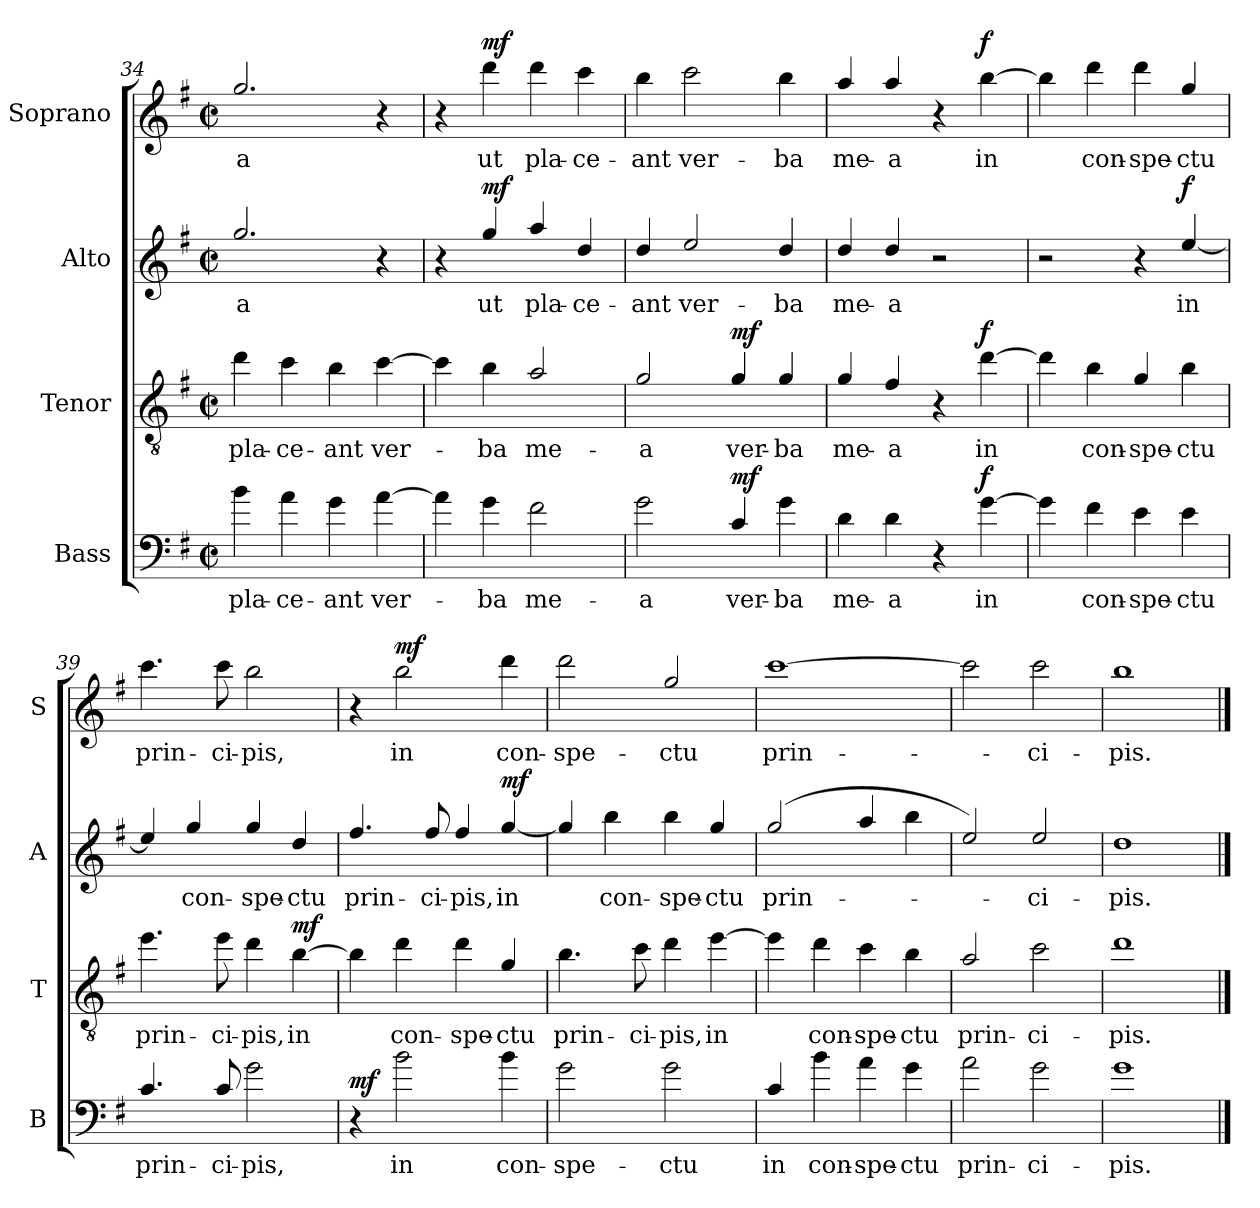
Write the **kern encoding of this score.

**kern	**text	**dynam	**kern	**text	**dynam	**kern	**text	**dynam	**kern	**text	**dynam
*part4	*part4	*part4	*part3	*part3	*part3	*part2	*part2	*part2	*part1	*part1	*part1
*staff4	*staff4	*staff4	*staff3	*staff3	*staff3	*staff2	*staff2	*staff2	*staff1	*staff1	*staff1
*I"Bass	*	*	*I"Tenor	*	*	*I"Alto	*	*	*I"Soprano	*	*
*I'B	*	*	*I'T	*	*	*I'A	*	*	*I'S	*	*
*clefF4	*	*	*clefGv2	*	*	*clefG2	*	*	*clefG2	*	*
*ITrd7c12	*	*	*ITrd7c12	*	*	*ITrd7c12	*	*	*ITrd7c12	*	*
*k[f#]	*	*	*k[f#]	*	*	*k[f#]	*	*	*k[f#]	*	*
*G:	*	*	*G:	*	*	*G:	*	*	*G:	*	*
*M2/2	*	*	*M2/2	*	*	*M2/2	*	*	*M2/2	*	*
*met(c|)	*	*	*met(c|)	*	*	*met(c|)	*	*	*met(c|)	*	*
=34	=34	=34	=34	=34	=34	=34	=34	=34	=34	=34	=34
!	!LO:LY:b	!	!	!LO:LY:b	!	!	!LO:LY:b	!	!	!LO:LY:b	!
4B\	pla-	.	4d\	pla-	.	2.g/	-a	.	2.g/	-a	.
!	!LO:LY:b	!	!	!LO:LY:b	!	!	!	!	!	!	!
4A\	-ce-	.	4c\	-ce-	.	.	.	.	.	.	.
!	!LO:LY:b	!	!	!LO:LY:b	!	!	!	!	!	!	!
4G\	-ant	.	4B\	-ant	.	.	.	.	.	.	.
!	!LO:LY:b	!	!	!LO:LY:b	!	!	!	!	!	!	!
[4A\	ver-	.	[4c\	ver-	.	4r	.	.	4r	.	.
=35	=35	=35	=35	=35	=35	=35	=35	=35	=35	=35	=35
4A\]	.	.	4c\]	.	.	4r	.	.	4r	.	.
!	!LO:LY:b	!	!	!LO:LY:b	!	!	!LO:LY:b	!LO:DY:a	!	!LO:LY:b	!LO:DY:a
4G\	-ba	.	4B\	-ba	.	4g/	ut	mf	4dd\	ut	mf
!	!LO:LY:b	!	!	!LO:LY:b	!	!	!LO:LY:b	!	!	!LO:LY:b	!
2F#\	me-	.	2A/	me-	.	4a/	pla-	.	4dd\	pla-	.
!	!	!	!	!	!	!	!LO:LY:b	!	!	!LO:LY:b	!
.	.	.	.	.	.	4d/	-ce-	.	4cc\	-ce-	.
=36	=36	=36	=36	=36	=36	=36	=36	=36	=36	=36	=36
!	!LO:LY:b	!	!	!LO:LY:b	!	!	!LO:LY:b	!	!	!LO:LY:b	!
2G\	-a	.	2G/	-a	.	4d/	-ant	.	4b\	-ant	.
!	!	!	!	!	!	!	!LO:LY:b	!	!	!LO:LY:b	!
.	.	.	.	.	.	2e/	ver-	.	2cc\	ver-	.
!	!LO:LY:b	!LO:DY:a	!	!LO:LY:b	!LO:DY:a	!	!	!	!	!	!
4C/	ver-	mf	4G/	ver-	mf	.	.	.	.	.	.
!	!LO:LY:b	!	!	!LO:LY:b	!	!	!LO:LY:b	!	!	!LO:LY:b	!
4G\	-ba	.	4G/	-ba	.	4d/	-ba	.	4b\	-ba	.
=37	=37	=37	=37	=37	=37	=37	=37	=37	=37	=37	=37
!	!LO:LY:b	!	!	!LO:LY:b	!	!	!LO:LY:b	!	!	!LO:LY:b	!
4D\	me-	.	4G/	me-	.	4d/	me-	.	4a/	me-	.
!	!LO:LY:b	!	!	!LO:LY:b	!	!	!LO:LY:b	!	!	!LO:LY:b	!
4D\	-a	.	4F#/	-a	.	4d/	-a	.	4a/	-a	.
4r	.	.	4r	.	.	2r	.	.	4r	.	.
!	!LO:LY:b	!LO:DY:a	!	!LO:LY:b	!LO:DY:a	!	!	!	!	!LO:LY:b	!LO:DY:a
[4G\	in	f	[4d\	in	f	.	.	.	[4b\	in	f
!!LO:LB:g=z
=38	=38	=38	=38	=38	=38	=38	=38	=38	=38	=38	=38
4G\]	.	.	4d\]	.	.	2r	.	.	4b\]	.	.
!	!LO:LY:b	!	!	!LO:LY:b	!	!	!	!	!	!LO:LY:b	!
4F#\	con-	.	4B\	con-	.	.	.	.	4dd\	con-	.
!	!LO:LY:b	!	!	!LO:LY:b	!	!	!	!	!	!LO:LY:b	!
4E\	-spe-	.	4G/	-spe-	.	4r	.	.	4dd\	-spe-	.
!	!LO:LY:b	!	!	!LO:LY:b	!	!	!LO:LY:b	!LO:DY:a	!	!LO:LY:b	!
4E\	-ctu	.	4B\	-ctu	.	[4e/	in	f	4g/	-ctu	.
=39	=39	=39	=39	=39	=39	=39	=39	=39	=39	=39	=39
!	!LO:LY:b	!	!	!LO:LY:b	!	!	!	!	!	!LO:LY:b	!
4.C/	prin-	.	4.e\	prin-	.	4e/]	.	.	4.cc\	prin-	.
!	!	!	!	!	!	!	!LO:LY:b	!	!	!	!
.	.	.	.	.	.	4g/	con-	.	.	.	.
!	!LO:LY:b	!	!	!LO:LY:b	!	!	!	!	!	!LO:LY:b	!
8C/	-ci-	.	8e\	-ci-	.	.	.	.	8cc\	-ci-	.
!	!LO:LY:b	!	!	!LO:LY:b	!	!	!LO:LY:b	!	!	!LO:LY:b	!
2G\	-pis,	.	4d\	-pis,	.	4g/	-spe-	.	2b\	-pis,	.
!	!	!	!	!LO:LY:b	!LO:DY:a	!	!LO:LY:b	!	!	!	!
.	.	.	[4B\	in	mf	4d/	-ctu	.	.	.	.
=40	=40	=40	=40	=40	=40	=40	=40	=40	=40	=40	=40
!	!	!LO:DY:a	!	!	!	!	!LO:LY:b	!	!	!	!
4r	.	mf	4B\]	.	.	4.f#/	prin-	.	4r	.	.
!	!LO:LY:b	!	!	!LO:LY:b	!	!	!	!	!	!LO:LY:b	!LO:DY:a
2B\	in	.	4d\	con-	.	.	.	.	2b\	in	mf
!	!	!	!	!	!	!	!LO:LY:b	!	!	!	!
.	.	.	.	.	.	8f#/	-ci-	.	.	.	.
!	!	!	!	!LO:LY:b	!	!	!LO:LY:b	!	!	!	!
.	.	.	4d\	-spe-	.	4f#/	-pis,	.	.	.	.
!	!LO:LY:b	!	!	!LO:LY:b	!	!	!LO:LY:b	!LO:DY:a	!	!LO:LY:b	!
4B\	con-	.	4G/	-ctu	.	[4g/	in	mf	4dd\	con-	.
=41	=41	=41	=41	=41	=41	=41	=41	=41	=41	=41	=41
!	!LO:LY:b	!	!	!LO:LY:b	!	!	!	!	!	!LO:LY:b	!
2G\	-spe-	.	4.B\	prin-	.	4g/]	.	.	2dd\	-spe-	.
!	!	!	!	!	!	!	!LO:LY:b	!	!	!	!
.	.	.	.	.	.	4b\	con-	.	.	.	.
!	!	!	!	!LO:LY:b	!	!	!	!	!	!	!
.	.	.	8c\	-ci-	.	.	.	.	.	.	.
!	!LO:LY:b	!	!	!LO:LY:b	!	!	!LO:LY:b	!	!	!LO:LY:b	!
2G\	-ctu	.	4d\	-pis,	.	4b\	-spe-	.	2g/	-ctu	.
!	!	!	!	!LO:LY:b	!	!	!LO:LY:b	!	!	!	!
.	.	.	[4e\	in	.	4g/	-ctu	.	.	.	.
=42	=42	=42	=42	=42	=42	=42	=42	=42	=42	=42	=42
!	!LO:LY:b	!	!	!	!	!	!LO:LY:b	!	!	!LO:LY:b	!
4C/	in	.	4e\]	.	.	(2g/	prin-	.	[1cc	prin-	.
!	!LO:LY:b	!	!	!LO:LY:b	!	!	!	!	!	!	!
4B\	con-	.	4d\	con-	.	.	.	.	.	.	.
!	!LO:LY:b	!	!	!LO:LY:b	!	!	!	!	!	!	!
4A\	-spe-	.	4c\	-spe-	.	4a/	.	.	.	.	.
!	!LO:LY:b	!	!	!LO:LY:b	!	!	!	!	!	!	!
4G\	-ctu	.	4B\	-ctu	.	4b\	.	.	.	.	.
=43	=43	=43	=43	=43	=43	=43	=43	=43	=43	=43	=43
!	!LO:LY:b	!	!	!LO:LY:b	!	!	!	!	!	!	!
2A\	prin-	.	2A/	prin-	.	2e/)	.	.	2cc\]	.	.
!	!LO:LY:b	!	!	!LO:LY:b	!	!	!LO:LY:b	!	!	!LO:LY:b	!
2G\	-ci-	.	2c\	-ci-	.	2e/	-ci-	.	2cc\	-ci-	.
=44	=44	=44	=44	=44	=44	=44	=44	=44	=44	=44	=44
!	!LO:LY:b	!	!	!LO:LY:b	!	!	!LO:LY:b	!	!	!LO:LY:b	!
1G	-pis.	.	1d	-pis.	.	1d	-pis.	.	1b	-pis.	.
==	==	==	==	==	==	==	==	==	==	==	==
*-	*-	*-	*-	*-	*-	*-	*-	*-	*-	*-	*-
